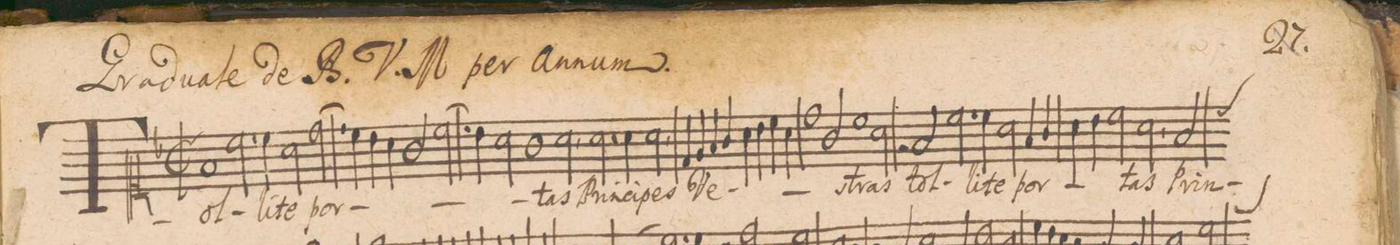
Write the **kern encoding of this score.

**kern	**text
*I"[Canto]	*
*clefC1	*
*k[b-]	*
*met(C|)	*
*M2/1	*
1f/	Tol-
*2\right	*
2.cc\	.
4cc\	-li-
=2-	=2-
2a\	-te
2.dd\	por-
4cc\	.
4b-\	.
4a\	.
=3-	=3-
2g/	.
2.cc\	.
4b-\	.
2a\	.
=4-	=4-
1g\	.
2a,\	-tas
2.a\	Prin-
=5-	=5-
4a\	-ci
2a,\	pes
4d/	Ve-
4e/	.
4f/	.
4g/	.
=6-	=6-
4a\	.
4b-\	.
4cc\	.
4a\	.
1dd\	.
=7-	=7-
2g/	.
1cc\	.
2a\	-stras
=8-	=8-
2r	.
2f/	tol-
2.cc\	.
4cc\	-li-
=9-	=9-
2a\	-te
4f/	por-
4g/	.
4a\	.
4b-\	.
2cc\	.
=10-	=10-
2a,\	-tas
*custos:cc	*
2f/	Prin-
*-	*-
